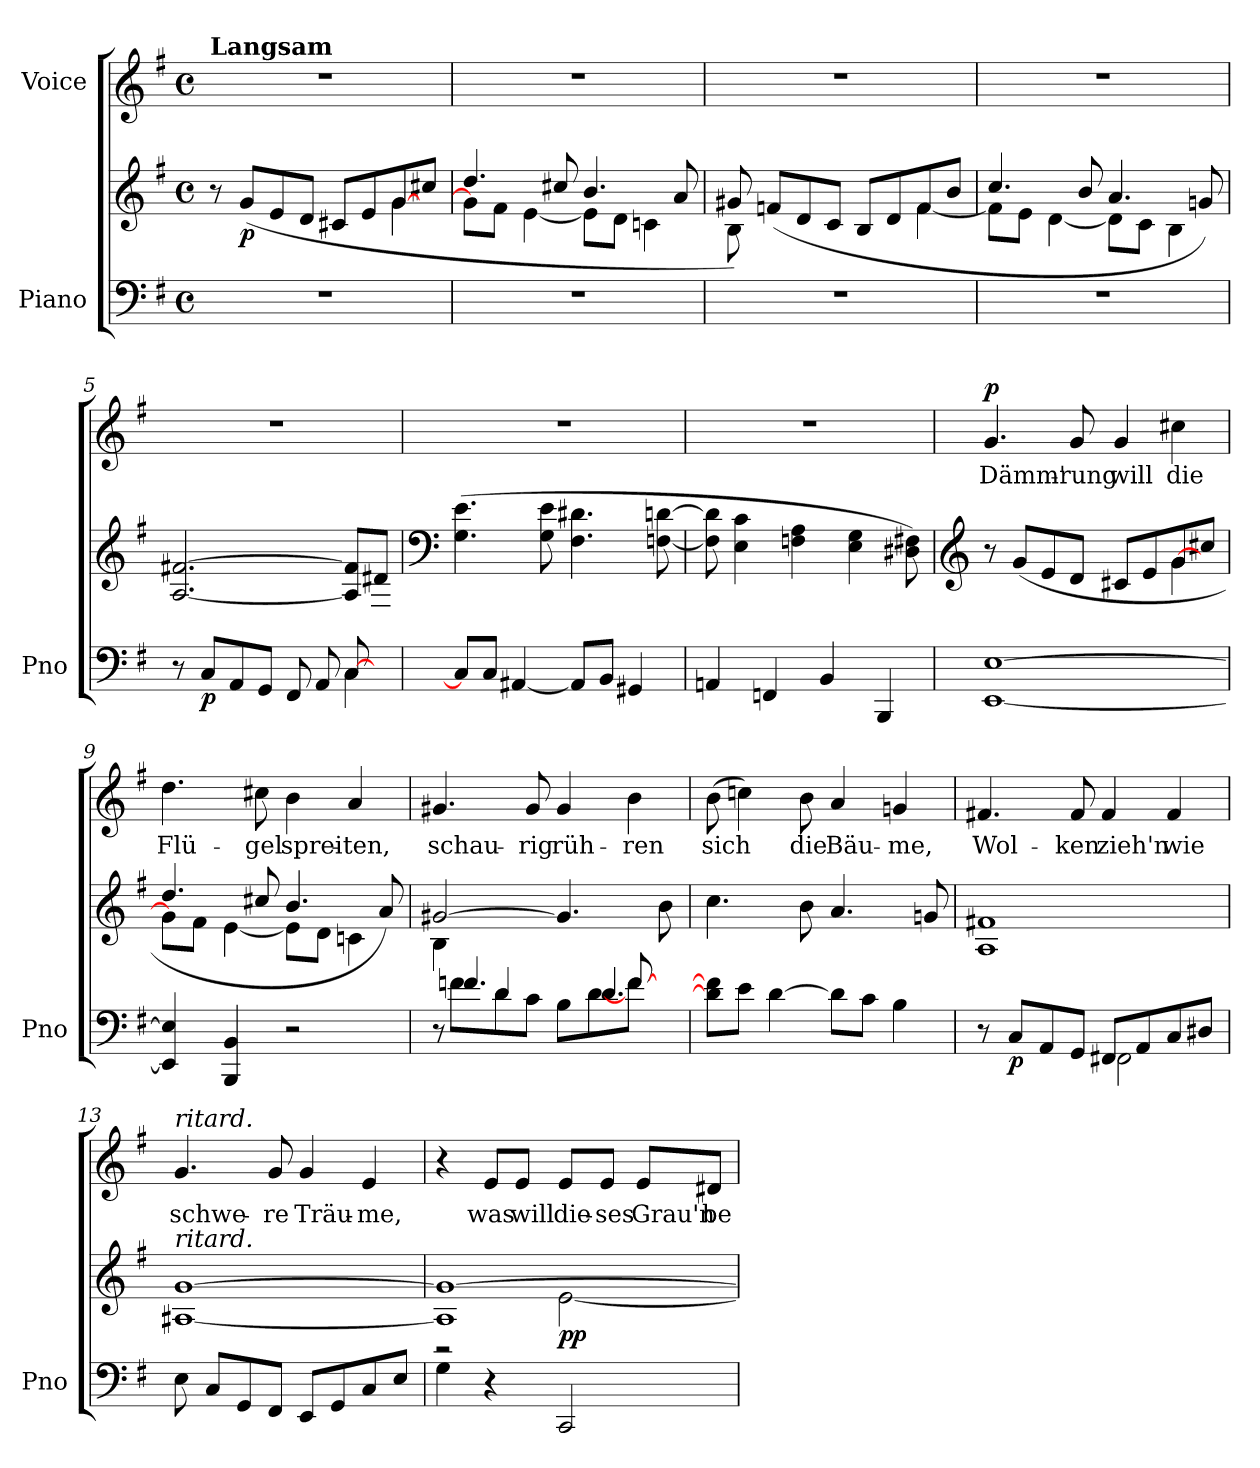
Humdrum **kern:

**kern	**kern	**dynam	**kern	**text	**dynam
*part2	*part2	*part2	*part1	*part1	*part1
*staff3	*staff2	*staff2/3	*staff1	*staff1	*staff1
*I"Piano	*	*	*I"Voice	*	*
*I'Pno	*	*	*	*	*
*clefF4	*clefG2	*	*clefG2	*	*
*k[f#]	*k[f#]	*	*k[f#]	*	*
*M4/4	*M4/4	*	*M4/4	*	*
*met(c)	*met(c)	*	*met(c)	*	*
=1	=1	=1	=1	=1	=1
*	*^	*	*	*	*
!	!	!	!	!LO:TX:a:B:t=Langsam	!	!
1r	8r	2.ryy	.	1r	.	.
!	!	!	!LO:DY:b	!	!	!
.	(8g/L	.	p	.	.	.
.	8e/	.	.	.	.	.
.	8d/J	.	.	.	.	.
.	8c#X/L	.	.	.	.	.
.	8e/	.	.	.	.	.
.	[8g/	4g\	.	.	.	.
.	8cc#X/J	.	.	.	.	.
=2	=2	=2	=2	=2	=2	=2
1r	4.dd/	8g\L]	.	1r	.	.
.	.	8f#\J	.	.	.	.
.	.	[4e\	.	.	.	.
.	8cc#X/	.	.	.	.	.
.	4.b/	8e\L]	.	.	.	.
.	.	8d\J	.	.	.	.
.	.	4cn\	.	.	.	.
.	8a/	.	.	.	.	.
=3	=3	=3	=3	=3	=3	=3
1r	8g#X/)	8B\	.	1r	.	.
.	(8fn/L	4.ryy	.	.	.	.
.	8d/	.	.	.	.	.
.	8c/J	.	.	.	.	.
.	8B/L	4ryy	.	.	.	.
.	8d/	.	.	.	.	.
.	8f/	[4f\	.	.	.	.
.	8b/J	.	.	.	.	.
=4	=4	=4	=4	=4	=4	=4
1r	4.cc/	8f\L]	.	1r	.	.
.	.	8e\J	.	.	.	.
.	.	[4d\	.	.	.	.
.	8b/	.	.	.	.	.
.	4.a/	8d\L]	.	.	.	.
.	.	8c\J	.	.	.	.
.	.	4B\	.	.	.	.
.	8gn/)	.	.	.	.	.
=5	=5	=5	=5	=5	=5	=5
*^	*	*	*	*	*	*
8r	2.ryy	[2.A/ [2.f#X/	2..ryy	.	1r	.	.
!	!	!	!	!LO:DY:b=2	!	!	!
8C/L	.	.	.	p	.	.	.
8AA/	.	.	.	.	.	.	.
8GG/J	.	.	.	.	.	.	.
8FF#/L	.	.	.	.	.	.	.
8AA/	.	.	.	.	.	.	.
[8C/	4C\	8A/] 8f#/]L	.	.	.	.	.
8ryy	.	8d#X/J	8F#\J	.	.	.	.
*v	*v	*	*	*	*	*	*
*	*v	*v	*	*	*	*
=6	=6	=6	=6	=6	=6
*	*clefF4	*	*	*	*
8C/L]	(4.G\ 4.e\	.	1r	.	.
8C/J	.	.	.	.	.
[4AA#X/	.	.	.	.	.
.	8G\ 8e\	.	.	.	.
8AA#/L]	4.F#\ 4.d#X\	.	.	.	.
8BB/J	.	.	.	.	.
4GG#X/	.	.	.	.	.
.	[8Fn\ [8dn\	.	.	.	.
=7	=7	=7	=7	=7	=7
4AAn/	8F\] 8d\]	.	1r	.	.
.	4E\ 4c\	.	.	.	.
4FFn/	.	.	.	.	.
.	4Fn\ 4A\	.	.	.	.
4BB/	.	.	.	.	.
.	4E\ 4G\	.	.	.	.
4BBB/	.	.	.	.	.
.	8D#X\ 8F#X\)	.	.	.	.
=8	=8	=8	=8	=8	=8
*	*clefG2	*	*	*	*
*	*^	*	*	*	*
!	!	!	!	!	!	!LO:DY:b
[1EE [1E	8r	2.ryy	.	4.g/	Dämm'-	p
.	(8g/L	.	.	.	.	.
.	8e/	.	.	.	.	.
.	8d/J	.	.	8g/	-rung	.
.	8c#X/L	.	.	4g/	will	.
.	8e/	.	.	.	.	.
.	[8g/	4g\	.	4cc#X\	die	.
.	8cc#X/J	.	.	.	.	.
=9	=9	=9	=9	=9	=9	=9
4EE/] 4E/]	4.dd/	8g\L]	.	4.dd\	Flü-	.
.	.	8f#\J	.	.	.	.
4BBB/ 4BB/	.	[4e\	.	.	.	.
.	8cc#X/	.	.	8cc#X\	-gel	.
2r	4.b/	8e\L]	.	4b\	sprei-	.
.	.	8d\J	.	.	.	.
.	.	4cn\	.	4a/	-ten,	.
.	8a/)	.	.	.	.	.
=10	=10	=10	=10	=10	=10	=10
*^	*	*^	*	*	*	*
*	*^	*	*	*	*	*	*	*
8r	8ryy	4ryy	[2g#X/	4B\	2..ryy	.	4.g#X/	schau-	.
!	!LO:N:head=solid	!	!	!	!	!	!	!	!
4.fn/	(8f\L	.	.	.	.	.	.	.	.
.	8d\	4d/	.	2.ryy	.	.	.	.	.
.	8c\J	.	.	.	.	.	8g#/	-rig	.
4ryy	8B\L	8ryy	4.g#/]	.	.	.	4g#/	rüh-	.
!	!	!LO:N:head=solid	!	!	!	!	!	!	!
.	[8d\	4.d/	.	.	.	.	.	.	.
[8f/L	8f\J	.	.	.	.	.	4b\	-ren	.
8ryy	8ryy	.	8b\	.	8b\J	.	.	.	.
*v	*v	*v	*	*	*	*	*	*	*
*	*v	*v	*v	*	*	*	*
=11	=11	=11	=11	=11	=11
8d\] 8f\]L	4.cc\	.	(8b\	sich	.
8e\J	.	.	4ccn\)	.	.
[4d\	.	.	.	.	.
.	8b\	.	8b\	die	.
8d\L]	4.a/	.	4a/	Bäu-	.
8c\J	.	.	.	.	.
4B\	.	.	4gn/	-me,	.
.	8gn/)	.	.	.	.
=12	=12	=12	=12	=12	=12
*^	*	*	*	*	*
8r	2ryy	1A 1f#X	.	4.f#X/	Wol-	.
!	!	!	!LO:DY:b=2	!	!	!
8C/L	.	.	p	.	.	.
8AA/	.	.	.	.	.	.
8GG/J	.	.	.	8f#/	-ken	.
8FF#X/L	2FF#\	.	.	4f#/	zieh'n	.
8AA/	.	.	.	.	.	.
8C/	.	.	.	4f#/	wie	.
8D#X/J	.	.	.	.	.	.
*v	*v	*	*	*	*	*
=13	=13	=13	=13	=13	=13
!	!	!	!LO:TX:a:i:t=ritard.	!	!
!	!LO:TX:i:t=ritard.	!	!	!	!
8E\	[1A#X [1g	.	4.g/	schwe-	.
8C/L	.	.	.	.	.
8GG/	.	.	.	.	.
8FF#/J	.	.	8g/	-re	.
8EE/L	.	.	4g/	Träu-	.
8GG/	.	.	.	.	.
8C/	.	.	4e/	-me,	.
8E/J	.	.	.	.	.
=14	=14	=14	=14	=14	=14
*	*^	*	*	*	*
4G\	1A#] 1g_	2r	.	4r	.	.
4r	.	.	.	8e/L	was	.
.	.	.	.	8e/J	will	.
!	!	!	!LO:DY:b	!	!	!
2CC/	.	[2e\	pp	8e/L	die-	.
.	.	.	.	8e/J	-ses	.
.	.	.	.	8e/L	Grau'n	.
.	.	.	.	8d#X/J	be-	.
*	*v	*v	*	*	*	*
=	=	=	=	=	=
*-	*-	*-	*-	*-	*-
